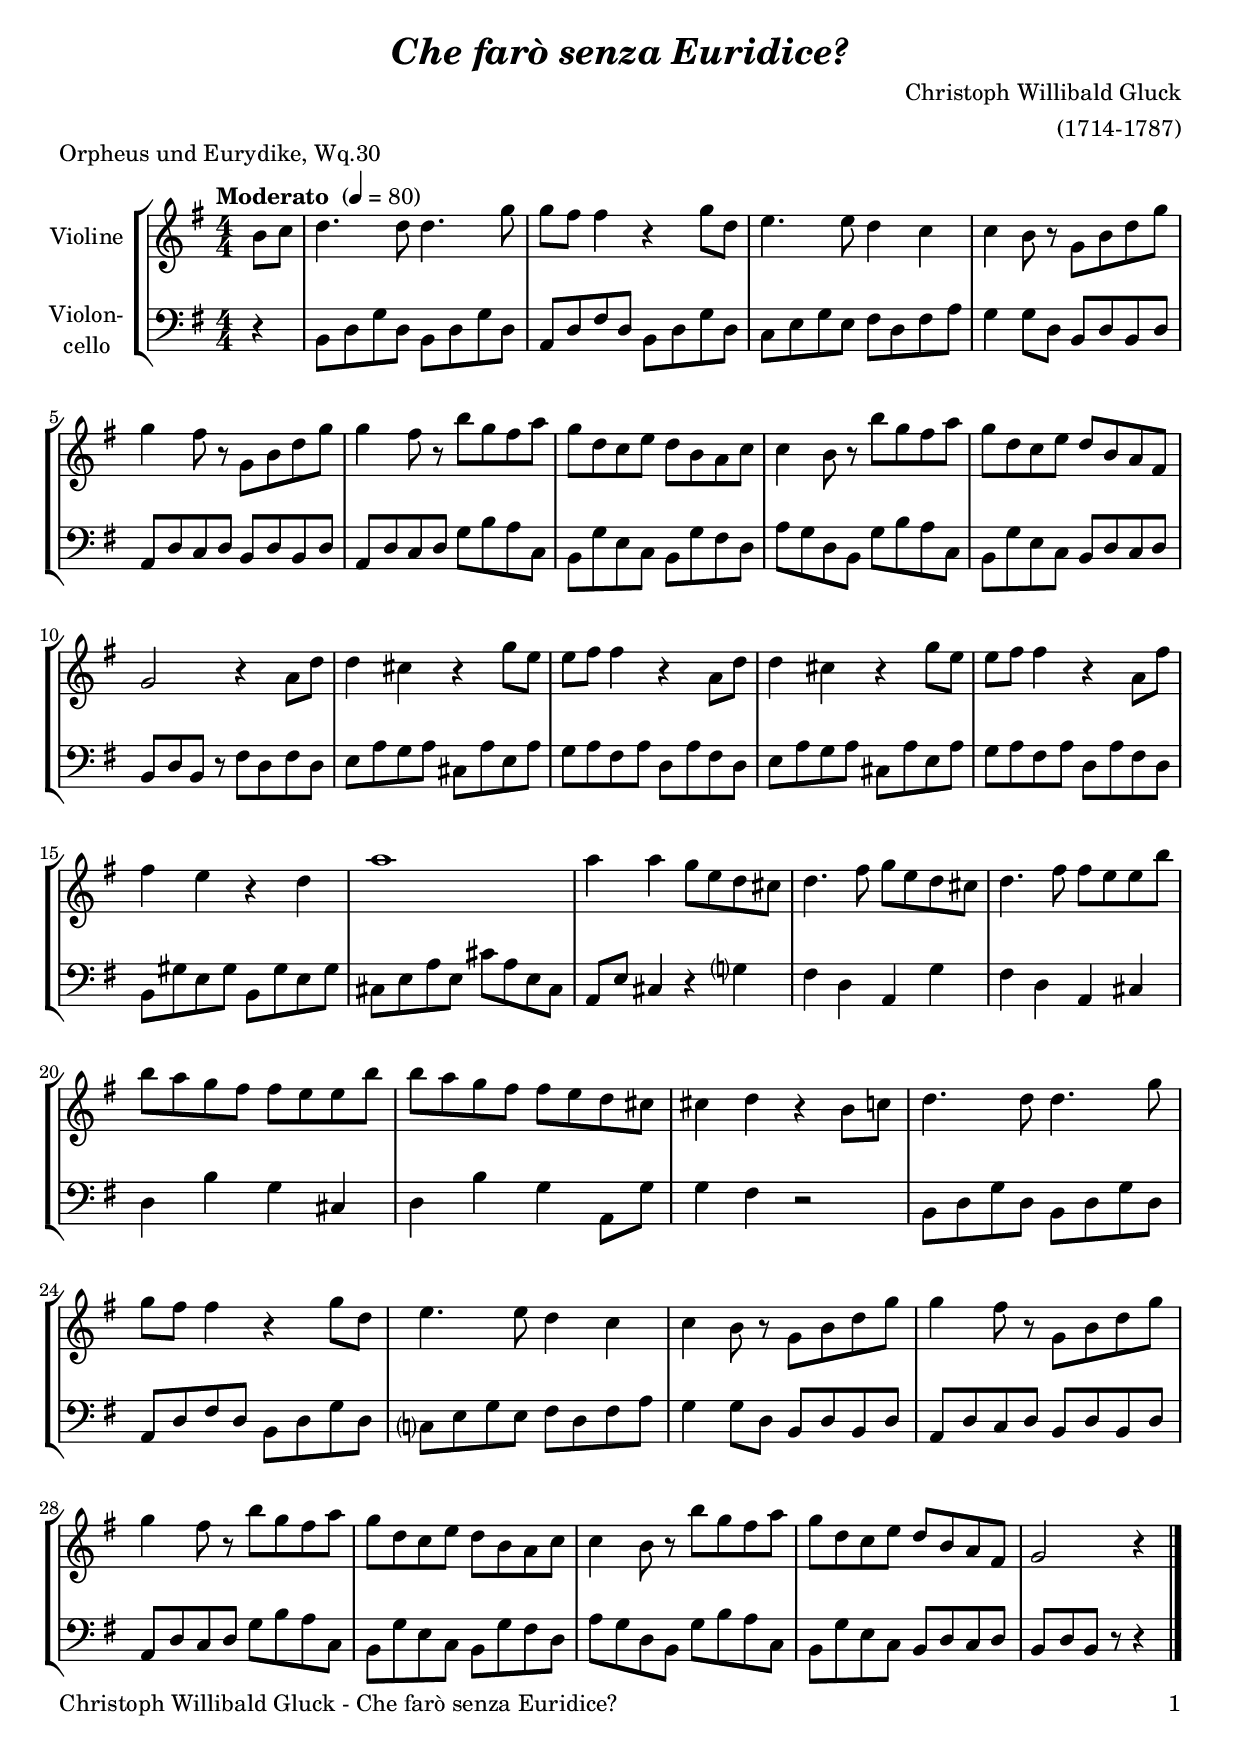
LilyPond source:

\version "2.18.2"
\include "deutsch.ly"
  
#(set-global-staff-size 20)

\header {
  title     = \markup \bold \italic "Che farò senza Euridice?"
  composer  = "Christoph Willibald Gluck"
  arranger  = "(1714-1787)"
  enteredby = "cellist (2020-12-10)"
  piece     = "Orpheus und Eurydike, Wq.30"
}

voiceconsts = {
  \key g \major
  \time 4/4
  \clef "treble"
  \numericTimeSignature
  % Set default beaming for all staves
%  \set Timing.beamExceptions = #'()
%  \set Timing.baseMoment     = #(ly:make-moment 1 4)
%  \set Timing.beatStructure  = #'(1 1 1 1)
  \tempo "Moderato " 4=80
}

mivl = "violin"
%miba = "pizzicato strings"
miba = "cello"

rit = \mark \markup \box \italic "rit."

va = \relative c'' {
  \voiceconsts
  
  \partial 4 h8 c
  d4. d8 d4. g8
  g fis fis4 r g8 d
  e4. e8 d4 c
  c h8 r g h d g

  g4 fis8 r g, h d g
  g4 fis8 r h g fis a
  g d c e d h a c
  c4 h8 r h' g fis a

  g d c e d h a fis
  g2 r4 a8 d
  d4 cis r g'8 e
  e fis fis4 r a,8 d

  d4 cis r g'8 e
  e fis fis4 r a,8 fis'
  fis4 e r d
  a'1

  a4 a g8 e d cis
  d4. fis8 g e d cis
  d4. fis8 fis e e h'
  h a g fis fis e e h'

  h a g fis fis e d cis
  cis4 d r h8 c
  d4. d8 d4. g8
  g fis fis4 r g8 d

  e4. e8 d4 c
  c h8 r g h d g
  g4 fis8 r g, h d g
  g4 fis8 r h g fis a

  g d c e d h a c
  c4 h8 r h' g fis a
  g d c e d h a fis
  g2 r4 \bar "|."
}

vb = \relative c {
  \voiceconsts
  \clef "bass"

  \partial 4 r4
  h8 d g d h d g d
  a d fis d h d g d
  c e g e fis d fis a
  g4 g8 d h d h d

  a d c d h d h d
  a d c d g h a c,
  h g' e c h g' fis d
  a' g d h g' h a c,

  h g' e c h d c d
  h d h r fis' d fis d
  e a g a cis, a' e a
  g a fis a d, a' fis d

  e a g a cis, a' e a
  g a fis a d, a' fis d
  h gis' e gis h, gis' e gis
  cis, e a e cis' a e cis

  a e' cis4 r g'?
  fis d a g'
  fis d a cis
  d h' g cis,

  d h' g a,8 g'
  g4 fis r2
  h,8 d g d h d g d
  a d fis d h d g d

  c? e g e fis d fis a
  g4 g8 d h d h d
  a d c d h d h d
  a d c d g h a c,

  h g' e c h g' fis d
  a' g d h g' h a c,
  h g' e c h d c d
  h d h r r4 \bar "|."
}


music = \new StaffGroup <<
      \new Staff {
	\set Staff.midiInstrument = \mivl
	\set Staff.instrumentName = \markup \center-column { "Violine" }
	\transpose g g { \va }
      }

      \new Staff {
	\set Staff.midiInstrument = \miba
	\set Staff.instrumentName = \markup \center-column { "Violon-" "cello" }
	\transpose g g { \vb }
      }
>>

\book {
   \paper {
    print-page-number = ##t
    print-first-page-number = ##t
    ragged-last-bottom = ##f
    oddHeaderMarkup = \markup \null
    evenHeaderMarkup = \markup \null
    oddFooterMarkup = \markup {
      \fill-line {
        \on-the-fly #print-page-number-check-first
        "Christoph Willibald Gluck - Che farò senza Euridice?" \fromproperty #'page:page-number-string
      }
    }
    evenFooterMarkup = \oddFooterMarkup
  } \score {
    \music
    \layout {}
  }

  \score {
    \unfoldRepeats \music

    \midi {
      \context {
        \Score
      }
    }
  }
}